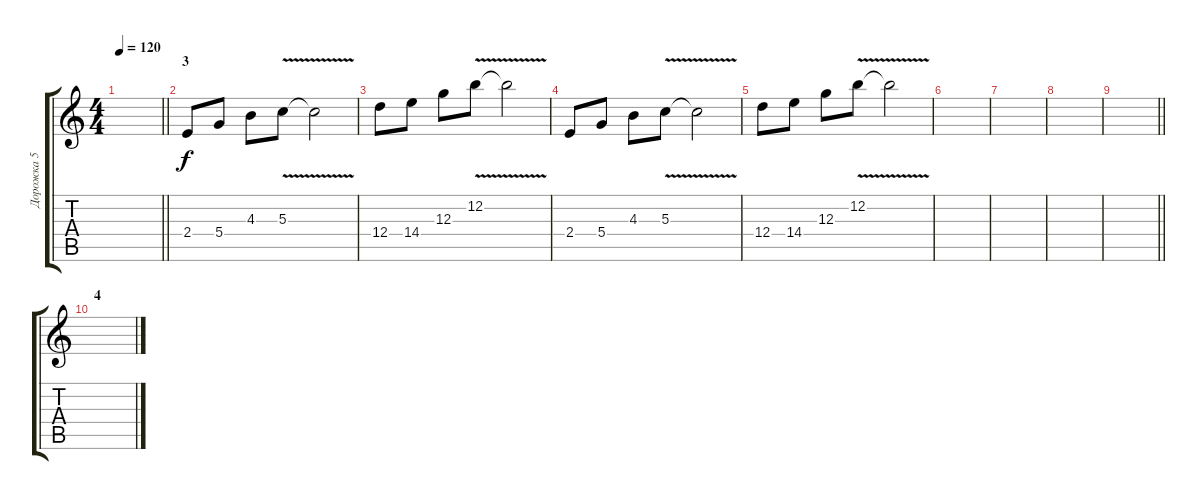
\track ("Дорожка 5" "Дорожка 5") {instrument overdrivenguitar}
\staff {score tabs}
\tuning (E4 B3 G3 D3 A2 E2) {hide}
\ts (4 4)
\tempo 120
\clef g2
\barLineRight lightlight
\ks c
|
\section ("" "3")
2.4.8 5.4.8 4.3.8 5.3{v}.8 5.3{t}.2 |
12.4.8 14.4.8 12.3.8 12.2{v}.8 12.2{t}.2 |
2.4.8 5.4.8 4.3.8 5.3{v}.8 5.3{t}.2 |
12.4.8 14.4.8 12.3.8 12.2{v}.8 12.2{t}.2 |
|
|
|
\barLineRight lightlight
|
\section ("" "4")
